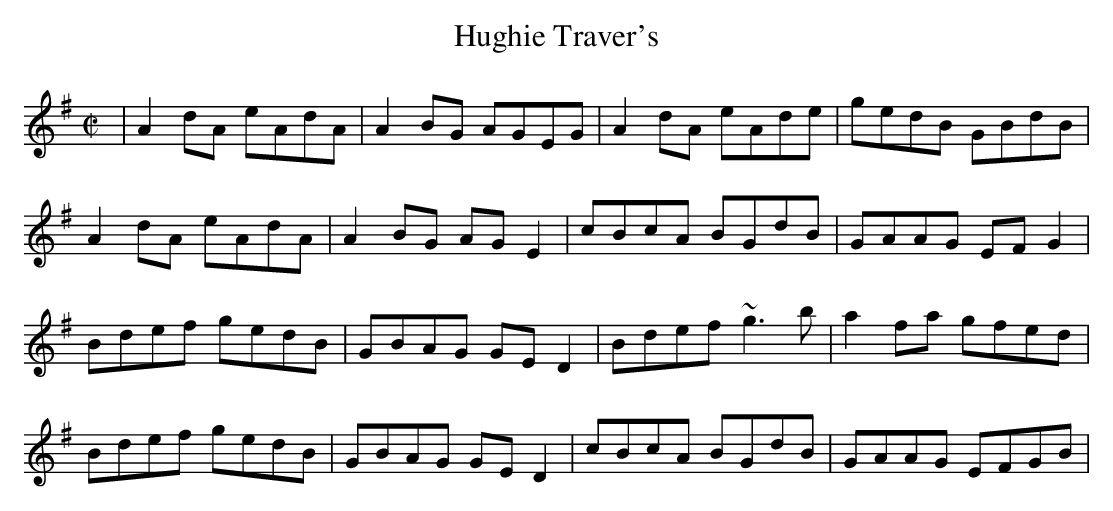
X:1
T:Hughie Traver's
M:C|
K:Ador
| A2dA eAdA | A2BG AGEG | A2dA eAde | gedB GBdB |
A2dA eAdA | A2BG AGE2 | cBcA BGdB | GAAG EFG2 |
Bdef gedB | GBAG GED2 | Bdef ~g3b | a2fa gfed |
Bdef gedB | GBAG GED2 | cBcA BGdB | GAAG EFGB |
